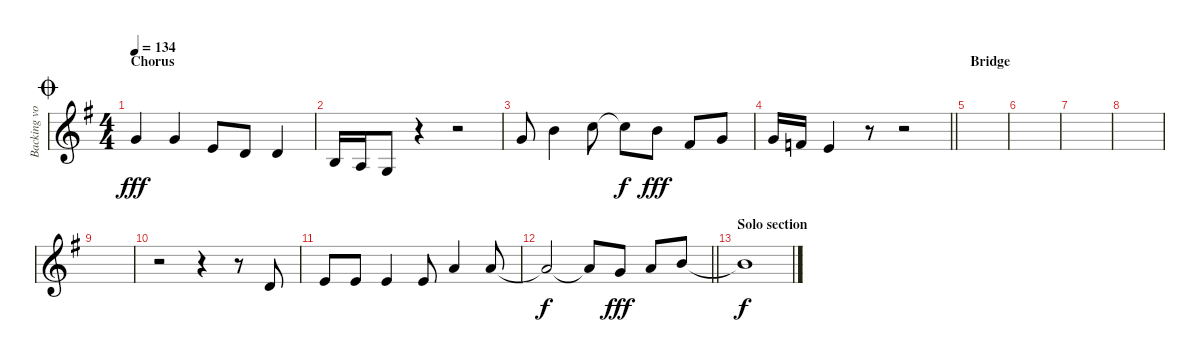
\track ("Backing vocals" "Backing vo") {instrument lead3calliope}
\staff {score}
\tuning (E4 B3 G3 D3 A2 E2) {hide}
\ts (4 4)
\section ("" "Chorus")
\jump coda
\tempo 134
\clef g2
\ks g
3.1.4{dy fff} 3.1.4 0.1.8 3.2.8 3.2.4 |
4.3.16 2.3.16 0.3.8 r.4 r.2 |
3.1.8 7.1.4 8.1.8 8.1{t}.8{dy f} 7.1.8{dy fff} 7.2.8 8.2.8 |
\barLineRight lightlight
8.2.16 6.2.16 0.1.4 r.8 r.2 |
\section ("" "Bridge")
|
|
|
|
|
r.2 r.4 r.8 3.2.8 |
0.1.8 0.1.8 0.1.4 0.1.8 5.1.4 5.1.8 |
\barLineRight lightlight
5.1{t}.2{dy f} 5.1{t}.8 3.1.8{dy fff} 5.1.8 7.1.8 |
\section ("" "Solo section")
7.1{t}.1{dy f}
